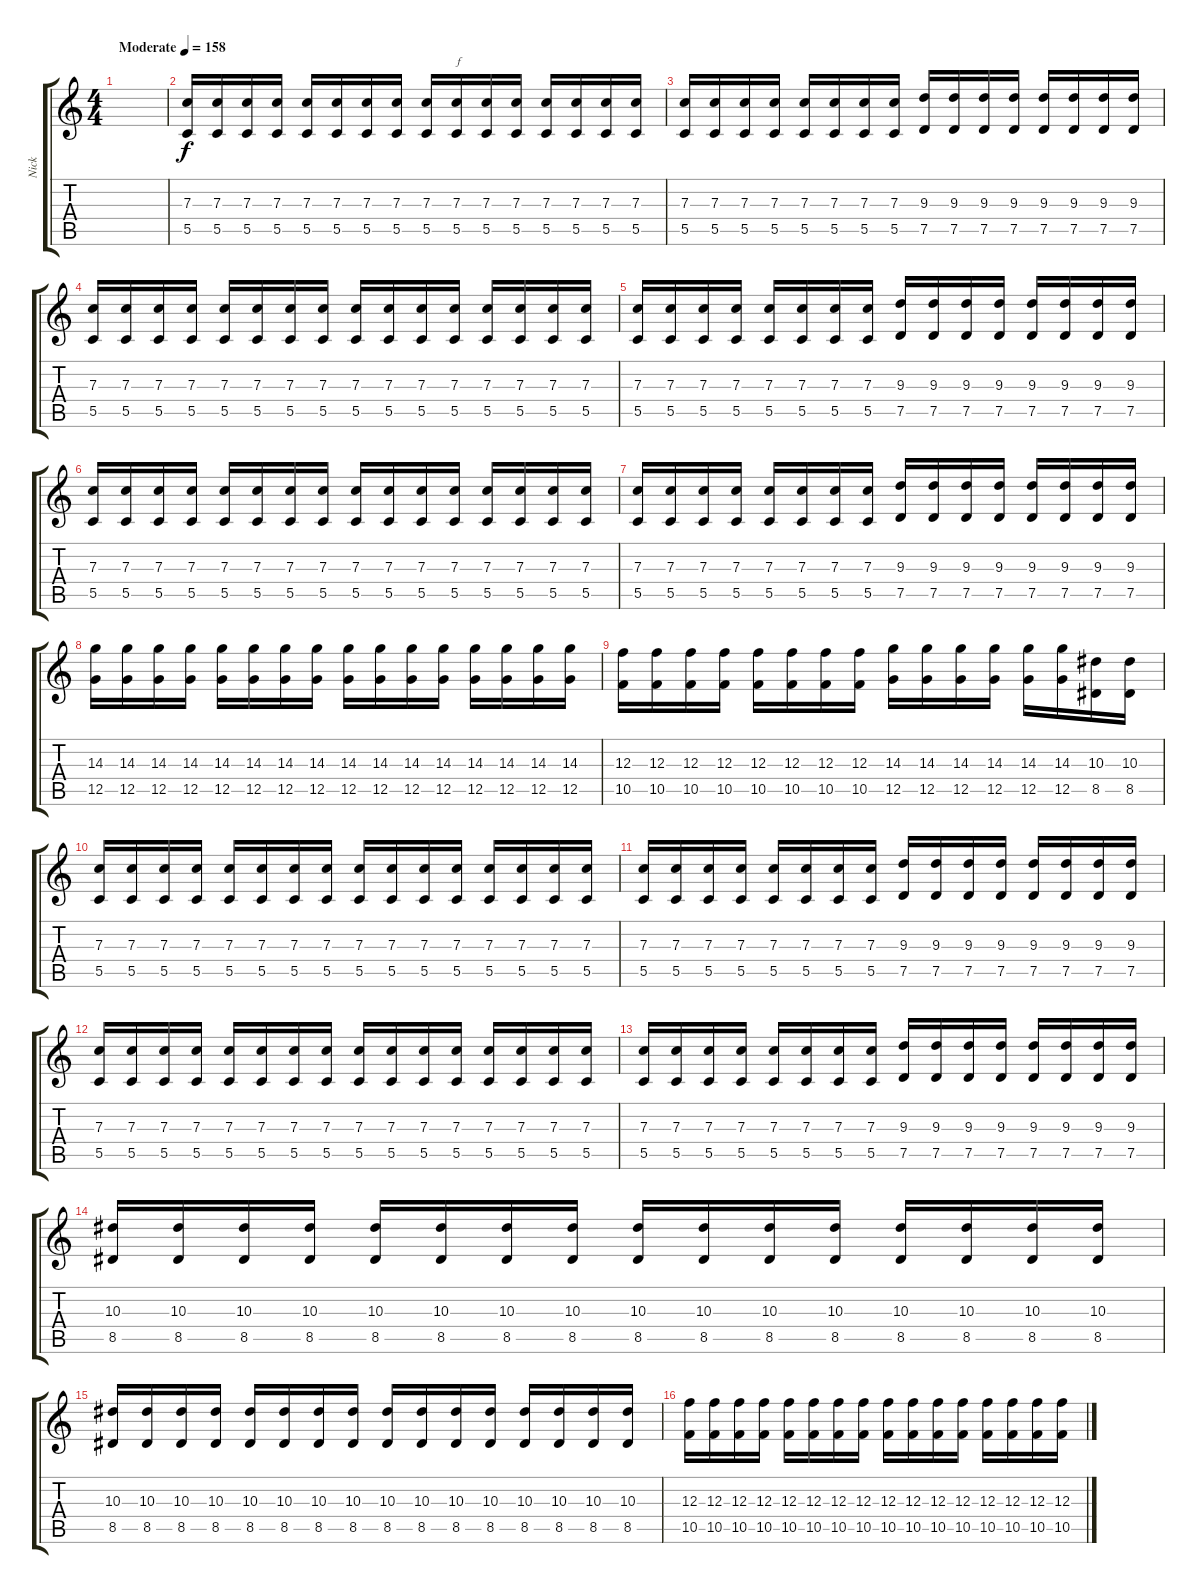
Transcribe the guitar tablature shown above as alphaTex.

\track ("Nick" "Nick") {instrument distortionguitar}
\staff {score tabs}
\tuning (D4 A3 F3 C3 G2 C2) {hide}
\ts (4 4)
\tempo (158 "Moderate")
\clef g2
\ks c
|
(7.3 5.5).16 (7.3 5.5).16 (7.3 5.5).16 (7.3 5.5).16 (7.3 5.5).16 (7.3 5.5).16 (7.3 5.5).16 (7.3 5.5).16 (7.3 5.5).16 (7.3 5.5).16{txt "f"} (7.3 5.5).16 (7.3 5.5).16 (7.3 5.5).16 (7.3 5.5).16 (7.3 5.5).16 (7.3 5.5).16 |
(7.3 5.5).16 (7.3 5.5).16 (7.3 5.5).16 (7.3 5.5).16 (7.3 5.5).16 (7.3 5.5).16 (7.3 5.5).16 (7.3 5.5).16 (9.3 7.5).16 (9.3 7.5).16 (9.3 7.5).16 (9.3 7.5).16 (9.3 7.5).16 (9.3 7.5).16 (9.3 7.5).16 (9.3 7.5).16 |
(7.3 5.5).16 (7.3 5.5).16 (7.3 5.5).16 (7.3 5.5).16 (7.3 5.5).16 (7.3 5.5).16 (7.3 5.5).16 (7.3 5.5).16 (7.3 5.5).16 (7.3 5.5).16 (7.3 5.5).16 (7.3 5.5).16 (7.3 5.5).16 (7.3 5.5).16 (7.3 5.5).16 (7.3 5.5).16 |
(7.3 5.5).16 (7.3 5.5).16 (7.3 5.5).16 (7.3 5.5).16 (7.3 5.5).16 (7.3 5.5).16 (7.3 5.5).16 (7.3 5.5).16 (9.3 7.5).16 (9.3 7.5).16 (9.3 7.5).16 (9.3 7.5).16 (9.3 7.5).16 (9.3 7.5).16 (9.3 7.5).16 (9.3 7.5).16 |
(7.3 5.5).16 (7.3 5.5).16 (7.3 5.5).16 (7.3 5.5).16 (7.3 5.5).16 (7.3 5.5).16 (7.3 5.5).16 (7.3 5.5).16 (7.3 5.5).16 (7.3 5.5).16 (7.3 5.5).16 (7.3 5.5).16 (7.3 5.5).16 (7.3 5.5).16 (7.3 5.5).16 (7.3 5.5).16 |
(7.3 5.5).16 (7.3 5.5).16 (7.3 5.5).16 (7.3 5.5).16 (7.3 5.5).16 (7.3 5.5).16 (7.3 5.5).16 (7.3 5.5).16 (9.3 7.5).16 (9.3 7.5).16 (9.3 7.5).16 (9.3 7.5).16 (9.3 7.5).16 (9.3 7.5).16 (9.3 7.5).16 (9.3 7.5).16 |
(14.3 12.5).16 (14.3 12.5).16 (14.3 12.5).16 (14.3 12.5).16 (14.3 12.5).16 (14.3 12.5).16 (14.3 12.5).16 (14.3 12.5).16 (14.3 12.5).16 (14.3 12.5).16 (14.3 12.5).16 (14.3 12.5).16 (14.3 12.5).16 (14.3 12.5).16 (14.3 12.5).16 (14.3 12.5).16 |
(12.3 10.5).16 (12.3 10.5).16 (12.3 10.5).16 (12.3 10.5).16 (12.3 10.5).16 (12.3 10.5).16 (12.3 10.5).16 (12.3 10.5).16 (14.3 12.5).16 (14.3 12.5).16 (14.3 12.5).16 (14.3 12.5).16 (14.3 12.5).16 (14.3 12.5).16 (10.3 8.5).16 (10.3 8.5).16 |
(7.3 5.5).16 (7.3 5.5).16 (7.3 5.5).16 (7.3 5.5).16 (7.3 5.5).16 (7.3 5.5).16 (7.3 5.5).16 (7.3 5.5).16 (7.3 5.5).16 (7.3 5.5).16 (7.3 5.5).16 (7.3 5.5).16 (7.3 5.5).16 (7.3 5.5).16 (7.3 5.5).16 (7.3 5.5).16 |
(7.3 5.5).16 (7.3 5.5).16 (7.3 5.5).16 (7.3 5.5).16 (7.3 5.5).16 (7.3 5.5).16 (7.3 5.5).16 (7.3 5.5).16 (9.3 7.5).16 (9.3 7.5).16 (9.3 7.5).16 (9.3 7.5).16 (9.3 7.5).16 (9.3 7.5).16 (9.3 7.5).16 (9.3 7.5).16 |
(7.3 5.5).16 (7.3 5.5).16 (7.3 5.5).16 (7.3 5.5).16 (7.3 5.5).16 (7.3 5.5).16 (7.3 5.5).16 (7.3 5.5).16 (7.3 5.5).16 (7.3 5.5).16 (7.3 5.5).16 (7.3 5.5).16 (7.3 5.5).16 (7.3 5.5).16 (7.3 5.5).16 (7.3 5.5).16 |
(7.3 5.5).16 (7.3 5.5).16 (7.3 5.5).16 (7.3 5.5).16 (7.3 5.5).16 (7.3 5.5).16 (7.3 5.5).16 (7.3 5.5).16 (9.3 7.5).16 (9.3 7.5).16 (9.3 7.5).16 (9.3 7.5).16 (9.3 7.5).16 (9.3 7.5).16 (9.3 7.5).16 (9.3 7.5).16 |
(10.3 8.5).16 (10.3 8.5).16 (10.3 8.5).16 (10.3 8.5).16 (10.3 8.5).16 (10.3 8.5).16 (10.3 8.5).16 (10.3 8.5).16 (10.3 8.5).16 (10.3 8.5).16 (10.3 8.5).16 (10.3 8.5).16 (10.3 8.5).16 (10.3 8.5).16 (10.3 8.5).16 (10.3 8.5).16 |
(10.3 8.5).16 (10.3 8.5).16 (10.3 8.5).16 (10.3 8.5).16 (10.3 8.5).16 (10.3 8.5).16 (10.3 8.5).16 (10.3 8.5).16 (10.3 8.5).16 (10.3 8.5).16 (10.3 8.5).16 (10.3 8.5).16 (10.3 8.5).16 (10.3 8.5).16 (10.3 8.5).16 (10.3 8.5).16 |
(12.3 10.5).16 (12.3 10.5).16 (12.3 10.5).16 (12.3 10.5).16 (12.3 10.5).16 (12.3 10.5).16 (12.3 10.5).16 (12.3 10.5).16 (12.3 10.5).16 (12.3 10.5).16 (12.3 10.5).16 (12.3 10.5).16 (12.3 10.5).16 (12.3 10.5).16 (12.3 10.5).16 (12.3 10.5).16
